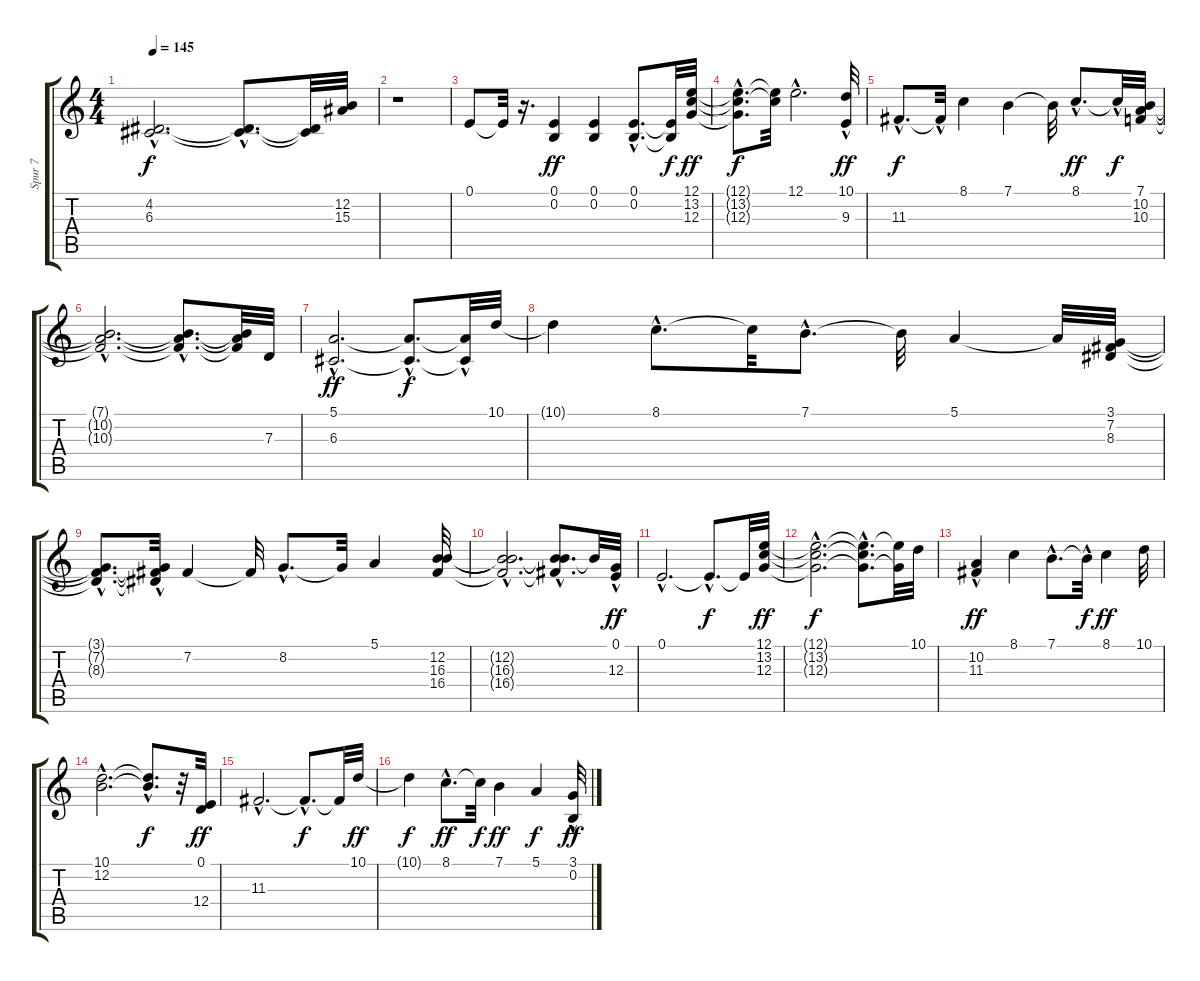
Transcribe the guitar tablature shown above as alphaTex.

\track ("Spur 7" "Spur 7") {instrument stringensemble1}
\staff {score tabs}
\tuning (E4 B3 G3 D3 A2 E2) {hide}
\ts (4 4)
\tempo 145
\clef g2
\ks c
(4.2{hac t} 6.3{hac t}).2{d dy f} (4.2{hac t} 6.3{hac t}).8{d} (4.2{t} 6.3{t}).32 (12.2 15.3).32 |
r.1 |
0.1.8 0.1{t}.32 r.16{d} (0.1 0.2).4{dy ff} (0.1 0.2).4 (0.1{hac} 0.2{hac}).8{d} (0.1{t} 0.2{t}).32{dy f} (12.1 13.2 12.3).32{dy ff} |
(12.1{hac t} 13.2{hac t} 12.3{t}).8{d dy f} (12.1{t} 13.2{t}).32 12.1{hac}.2{d} (10.1 9.3{hac}).32{dy ff} |
11.3{hac}.8{d dy f} 11.3{hac t}.32 8.1.4 7.1.4 7.1{t}.32 8.1{hac}.8{d dy ff} 8.1{hac t}.32{dy f} (7.1 10.2 10.3).32 |
(7.1{hac t} 10.2{hac t} 10.3{hac t}).2{d} (7.1{hac t} 10.2{hac t} 10.3{hac t}).8{d} (7.1{t} 10.2{t} 10.3{t}).32 7.3.32 |
(5.1{hac} 6.3{hac}).2{d dy ff} (5.1{hac t} 6.3{hac t}).8{d dy f} (5.1{t} 6.3{hac t}).32 10.1.32 |
10.1{t}.4 8.1{hac}.8{d} 8.1{t}.32 7.1{hac}.8{d} 7.1{t}.32 5.1.4 5.1{t}.32 (3.1 7.2 8.3).32 |
(3.1{hac t} 7.2{hac t} 8.3{hac t}).8{d} (3.1{t} 7.2{hac t} 8.3{t}).32 7.2.4 7.2{t}.32 8.2{hac}.8{d} 8.2{t}.32 5.1.4 (12.2 16.3 16.4).32 |
(12.2{hac t} 16.3{hac t} 16.4{hac t}).2{d} (12.2{hac t} 16.3{t} 16.4{t}).8{d} 12.2{t}.32 (0.1 12.3{hac}).32{dy ff} |
0.1{hac}.2{d} 0.1{hac t}.8{d dy f} 0.1{t}.32 (12.1 13.2 12.3).32{dy ff} |
(12.1{hac t} 13.2{hac t} 12.3{hac t}).2{d dy f} (12.1{hac t} 13.2{t} 12.3{hac t}).8{d} (12.1{t} 12.3{t}).32 10.1.32 |
(10.2{hac} 11.3{hac}).4{dy ff} 8.1.4 7.1{hac}.8{d} 7.1{hac t}.32{dy f} 8.1.4{dy ff} 10.1.32 |
(10.1{hac} 12.2{hac}).2{d} (10.1{t} 12.2{hac t}).8{d dy f} r.32 (0.1 12.4).32{dy ff} |
11.3{hac}.2{d} 11.3{hac t}.8{d dy f} 11.3{t}.32 10.1.32{dy ff} |
10.1{t}.4{dy f} 8.1{hac}.8{d dy ff} 8.1{t}.32{dy f} 7.1.4{dy ff} 5.1.4{dy f} (3.1 0.2{hac}).32{dy ff}
